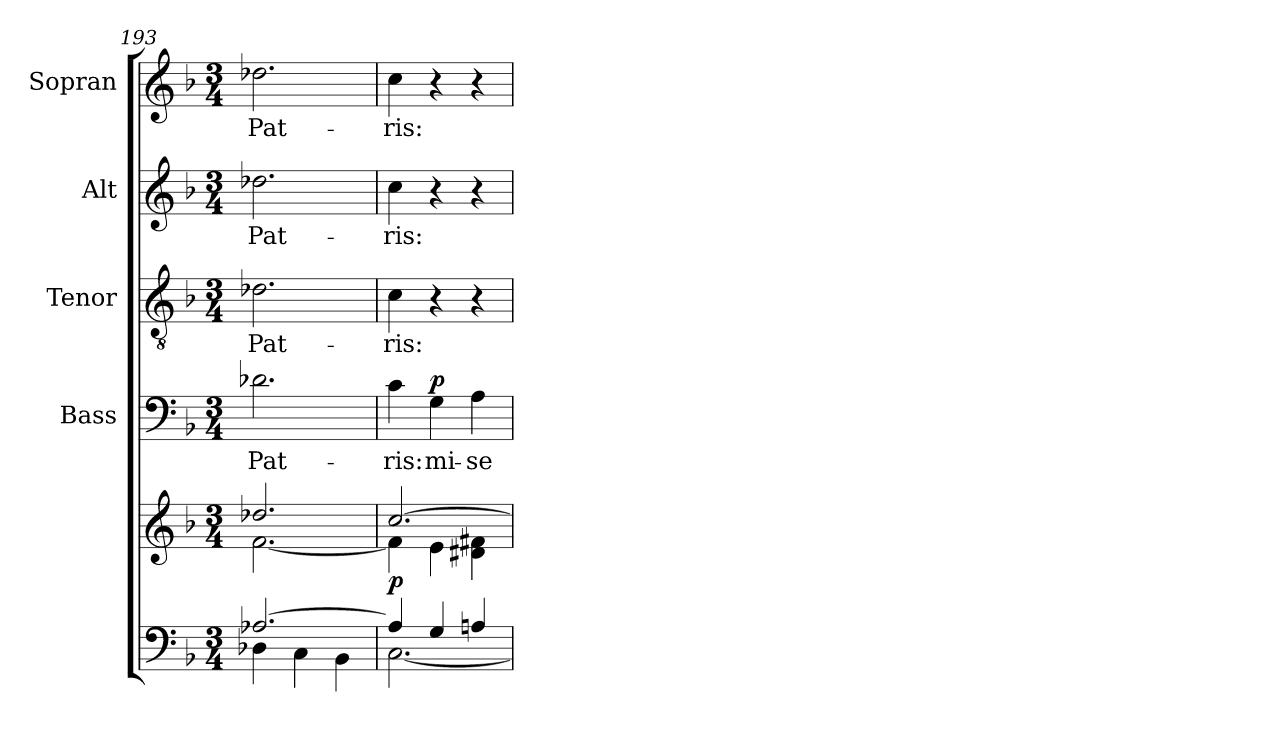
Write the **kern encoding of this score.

**kern	**kern	**dynam	**kern	**text	**dynam	**kern	**text	**kern	**text	**kern	**text
*part5	*part5	*part5	*part4	*part4	*part4	*part3	*part3	*part2	*part2	*part1	*part1
*staff6	*staff5	*staff5/6	*staff4	*staff4	*staff4	*staff3	*staff3	*staff2	*staff2	*staff1	*staff1
*	*	*	*I"Bass	*	*	*I"Tenor	*	*I"Alt	*	*I"Sopran	*
*	*	*	*I'B.	*	*	*I'T.	*	*I'A.	*	*I'S.	*
*clefF4	*clefG2	*	*clefF4	*	*	*clefGv2	*	*clefG2	*	*clefG2	*
*k[b-]	*k[b-]	*	*k[b-]	*	*	*k[b-]	*	*k[b-]	*	*k[b-]	*
*F:	*F:	*	*F:	*	*	*F:	*	*F:	*	*F:	*
*M3/4	*M3/4	*	*M3/4	*	*	*M3/4	*	*M3/4	*	*M3/4	*
=193	=193	=193	=193	=193	=193	=193	=193	=193	=193	=193	=193
*^	*^	*	*	*	*	*	*	*	*	*	*
!	!	!	!	!	!	!LO:LY:b	!	!	!LO:LY:b	!	!LO:LY:b	!	!LO:LY:b
[>2.A-X/	4D-X\	2.dd-X/	[<2.f\	.	2.d-X\	Pat-	.	2.d-X\	Pat-	2.dd-X\	Pat-	2.dd-X\	Pat-
.	4C\	.	.	.	.	.	.	.	.	.	.	.	.
.	4BB-\	.	.	.	.	.	.	.	.	.	.	.	.
=194	=194	=194	=194	=194	=194	=194	=194	=194	=194	=194	=194	=194	=194
!	!	!	!	!LO:DY:b	!	!LO:LY:b	!	!	!LO:LY:b	!	!LO:LY:b	!	!LO:LY:b
4A-/]	[<2.C\	[>2.cc/	4f\]	p	4c\	-ris:	.	4c\	-ris:	4cc\	-ris:	4cc\	-ris:
!	!	!	!	!	!	!LO:LY:b	!LO:DY:a	!	!	!	!	!	!
4G/	.	.	4e\	.	4G\	mi-	p	4r	.	4r	.	4r	.
!	!	!	!	!	!	!LO:LY:b	!	!	!	!	!	!	!
4An/	.	.	4d#X\ 4f#X\	.	4A\	-se-	.	4r	.	4r	.	4r	.
*v	*v	*	*	*	*	*	*	*	*	*	*	*	*
*	*v	*v	*	*	*	*	*	*	*	*	*	*
=	=	=	=	=	=	=	=	=	=	=	=
*-	*-	*-	*-	*-	*-	*-	*-	*-	*-	*-	*-
